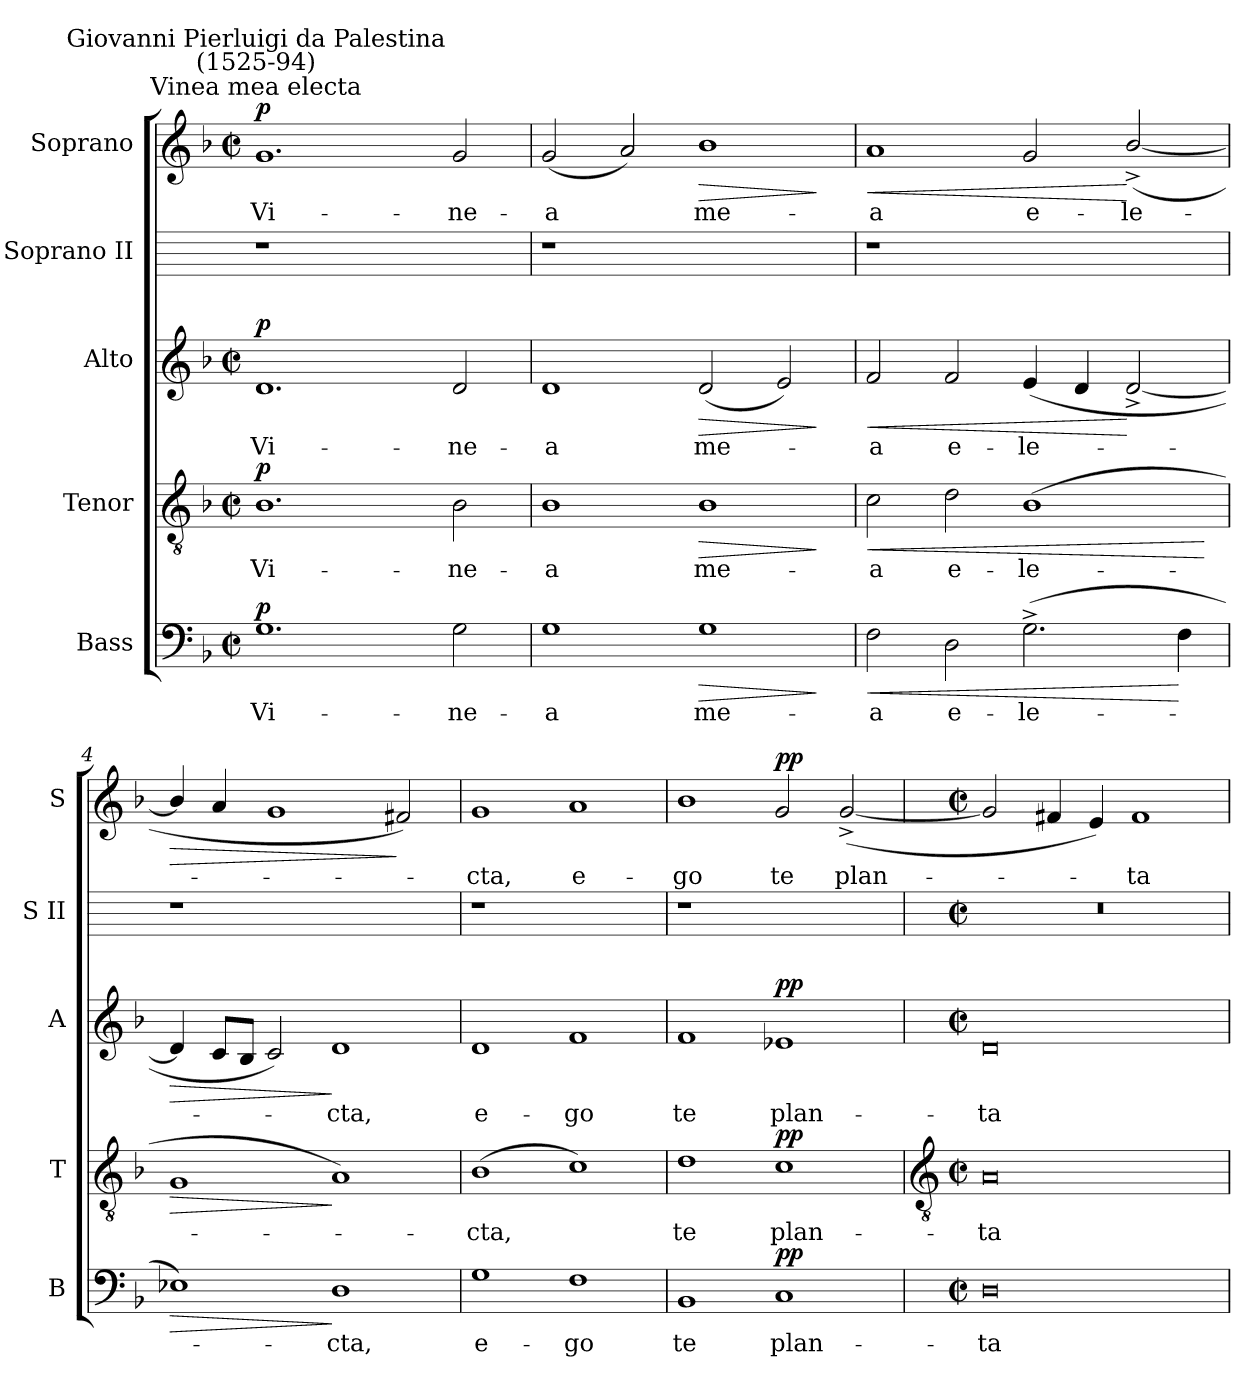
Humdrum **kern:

**kern	**text	**dynam	**kern	**text	**dynam	**kern	**text	**dynam	**kern	**kern	**text	**dynam
*part5	*part5	*part5	*part4	*part4	*part4	*part3	*part3	*part3	*part2	*part1	*part1	*part1
*staff5	*staff5	*staff5	*staff4	*staff4	*staff4	*staff3	*staff3	*staff3	*staff2	*staff1	*staff1	*staff1
*I"Bass	*	*	*I"Tenor	*	*	*I"Alto	*	*	*I"Soprano II	*I"Soprano	*	*
*I'B	*	*	*I'T	*	*	*I'A	*	*	*I'S II	*I'S	*	*
*clefF4	*	*	*clefGv2	*	*	*clefG2	*	*	*	*clefG2	*	*
*k[b-]	*	*	*k[b-]	*	*	*k[b-]	*	*	*	*k[b-]	*	*
*F:	*	*	*F:	*	*	*F:	*	*	*	*F:	*	*
*M4/2	*	*	*M4/2	*	*	*M4/2	*	*	*	*M4/2	*	*
*met(c|)	*	*	*met(c|)	*	*	*met(c|)	*	*	*	*met(c|)	*	*
=1	=1	=1	=1	=1	=1	=1	=1	=1	=1	=1	=1	=1
!	!	!	!	!	!	!	!	!	!	!LO:TX:a:cj:t=Vinea mea electa	!	!
!	!	!	!	!	!	!	!	!	!	!LO:TX:a:cj:t=Giovanni Pierluigi da Palestina\n(1525-94)	!	!
!	!LO:LY:b	!LO:DY:b	!	!LO:LY:b	!LO:DY:b	!	!LO:LY:b	!LO:DY:b	!	!	!LO:LY:b	!LO:DY:b
1.G	Vi-	p	1.B-	Vi-	p	1.d	Vi-	p	1r	1.g	Vi-	p
.	.	.	.	.	.	.	.	.	1ryy	.	.	.
!	!LO:LY:b	!	!	!LO:LY:b	!	!	!LO:LY:b	!	!	!	!LO:LY:b	!
2G	-ne-	.	2B-	-ne-	.	2d	-ne-	.	.	2g	-ne-	.
=2	=2	=2	=2	=2	=2	=2	=2	=2	=2	=2	=2	=2
!	!LO:LY:b	!	!	!LO:LY:b	!	!	!LO:LY:b	!	!	!	!LO:LY:b	!
1G	-a	.	1B-	-a	.	1d	-a	.	1r	(<2g	-a	.
.	.	.	.	.	.	.	.	.	.	2a)	.	.
!	!LO:LY:b	!LO:HP:b	!	!LO:LY:b	!LO:HP:b	!	!LO:LY:b	!LO:HP:b	!	!	!LO:LY:b	!LO:HP:b
1G	me-	>	1B-	me-	>	(<2d	me-	>	1ryy	1b-	me-	>
.	.	.	.	.	.	2e)	.	.	.	.	.	.
.	.	]	.	.	]	.	.	]	.	.	.	]
=3	=3	=3	=3	=3	=3	=3	=3	=3	=3	=3	=3	=3
!	!LO:LY:b	!LO:HP:b	!	!LO:LY:b	!LO:HP:b	!	!LO:LY:b	!LO:HP:b	!	!	!LO:LY:b	!LO:HP:b
2F	-a	<	2c	-a	<	2f	a	<	1r	1a	-a	<
!	!LO:LY:b	!	!	!LO:LY:b	!	!	!LO:LY:b	!	!	!	!	!
2D	e-	.	2d	e-	.	2f	e-	.	.	.	.	.
!	!LO:LY:b	!	!	!LO:LY:b	!	!	!LO:LY:b	!	!	!	!LO:LY:b	!
(>2.G^	-le-	.	(>1B-	-le-	.	(<4e	-le-	.	1ryy	2g	e-	.
.	.	.	.	.	.	4d	.	.	.	.	.	.
!	!	!	!	!	!	!	!	!	!	!	!LO:LY:b	!
.	.	.	.	.	.	[2d^	.	[	.	(<[2b-^/	-le-	[
4F	.	[	.	.	.	.	.	.	.	.	.	.
.	.	.	.	.	[	.	.	.	.	.	.	.
=4	=4	=4	=4	=4	=4	=4	=4	=4	=4	=4	=4	=4
!	!	!LO:HP:b	!	!	!LO:HP:b	!	!	!LO:HP:b	!	!	!	!LO:HP:b
1E-X)	.	>	1G	.	>	4d]	.	>	1r	4b-/]	.	>
.	.	.	.	.	.	8cL	.	.	.	4a	.	.
.	.	.	.	.	.	8B-J	.	.	.	.	.	.
.	.	.	.	.	.	2c)	.	.	.	1g	.	.
!	!LO:LY:b	!	!	!	!	!	!LO:LY:b	!	!	!	!	!
1D	cta,	]	1A)	.	]	1d	cta,	]	1ryy	.	.	.
.	.	.	.	.	.	.	.	.	.	2f#X)	.	]
=5	=5	=5	=5	=5	=5	=5	=5	=5	=5	=5	=5	=5
!	!LO:LY:b	!	!	!LO:LY:b	!	!	!LO:LY:b	!	!	!	!LO:LY:b	!
1G	e-	.	(>1B-	cta,	.	1d	e-	.	1r	1g	cta,	.
!	!LO:LY:b	!	!	!	!	!	!LO:LY:b	!	!	!	!LO:LY:b	!
1F	-go	.	1c)	.	.	1f	-go	.	1ryy	1a	e-	.
=6	=6	=6	=6	=6	=6	=6	=6	=6	=6	=6	=6	=6
!	!LO:LY:b	!	!	!LO:LY:b	!	!	!LO:LY:b	!	!	!	!LO:LY:b	!
1BB-	te	.	1d	te	.	1f	te	.	1r	1b-	-go	.
!	!LO:LY:b	!LO:DY:b	!	!LO:LY:b	!LO:DY:b	!	!LO:LY:b	!LO:DY:b	!	!	!LO:LY:b	!LO:DY:b
1C	plan-	pp	1c	plan-	pp	1e-X	plan-	pp	1ryy	2g	te	pp
!	!	!	!	!	!	!	!	!	!	!	!LO:LY:b	!
.	.	.	.	.	.	.	.	.	.	(<[2g^	plan-	.
!!LO:LB:g=z
=7	=7	=7	=7	=7	=7	=7	=7	=7	=7	=7	=7	=7
*	*	*	*clefGv2	*	*	*	*	*	*	*	*	*
*M4/2	*	*	*M4/2	*	*	*M4/2	*	*	*M4/2	*M4/2	*	*
*met(c|)	*	*	*met(c|)	*	*	*met(c|)	*	*	*met(c|)	*met(c|)	*	*
!	!LO:LY:b	!	!	!LO:LY:b	!	!	!LO:LY:b	!	!	!	!	!
0D	-ta-	.	0A	-ta-	.	0d	-ta-	.	0r	2g]	.	.
.	.	.	.	.	.	.	.	.	.	4f#X	.	.
.	.	.	.	.	.	.	.	.	.	4e)	.	.
!	!	!	!	!	!	!	!	!	!	!	!LO:LY:b	!
.	.	.	.	.	.	.	.	.	.	1f#	ta-	.
=	=	=	=	=	=	=	=	=	=	=	=	=
*-	*-	*-	*-	*-	*-	*-	*-	*-	*-	*-	*-	*-
